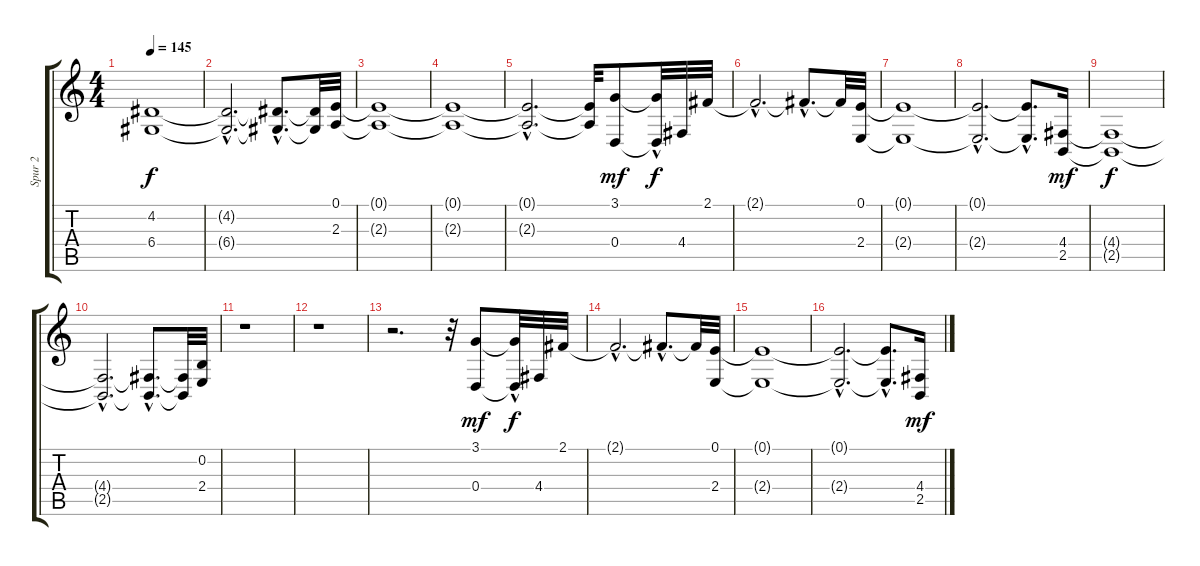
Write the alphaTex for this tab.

\track ("Spur 2" "Spur 2") {instrument pad2warm}
\staff {score tabs}
\tuning (E4 B3 G3 D3 A2 E2) {hide}
\ts (4 4)
\tempo 145
\clef g2
\ks c
(4.2{t} 6.4{t}).1{dy f} |
(4.2{hac t} 6.4{hac t}).2{d} (4.2{hac t} 6.4{hac t}).8{d} (4.2{t} 6.4{t}).32 (0.1 2.3).32 |
(0.1{t} 2.3{t}).1 |
(0.1{t} 2.3{t}).1 |
(0.1{hac t} 2.3{hac t}).2{d} (0.1{t} 2.3{t}).32 (3.1 0.4).8{dy mf} (3.1{hac t} 0.4{hac t}).32{dy f} 4.4.32 2.1.32 |
2.1{hac t}.2{d} 2.1{hac t}.8{d} 2.1{t}.32 (0.1 2.4).32 |
(0.1{t} 2.4{t}).1 |
(0.1{hac t} 2.4{hac t}).2{d} (0.1{hac t} 2.4{hac t}).8{d} (4.4 2.5).16{dy mf} |
(4.4{t} 2.5{t}).1{dy f} |
(4.4{hac t} 2.5{hac t}).2{d} (4.4{hac t} 2.5{hac t}).8{d} (4.4{t} 2.5{t}).32 (0.2 2.4).32 |
r.1 |
r.1 |
r.2{d} r.32 (3.1 0.4).8{dy mf} (3.1{hac t} 0.4{hac t}).32{dy f} 4.4.32 2.1.32 |
2.1{hac t}.2{d} 2.1{hac t}.8{d} 2.1{t}.32 (0.1 2.4).32 |
(0.1{t} 2.4{t}).1 |
(0.1{hac t} 2.4{hac t}).2{d} (0.1{hac t} 2.4{hac t}).8{d} (4.4 2.5).16{dy mf}
